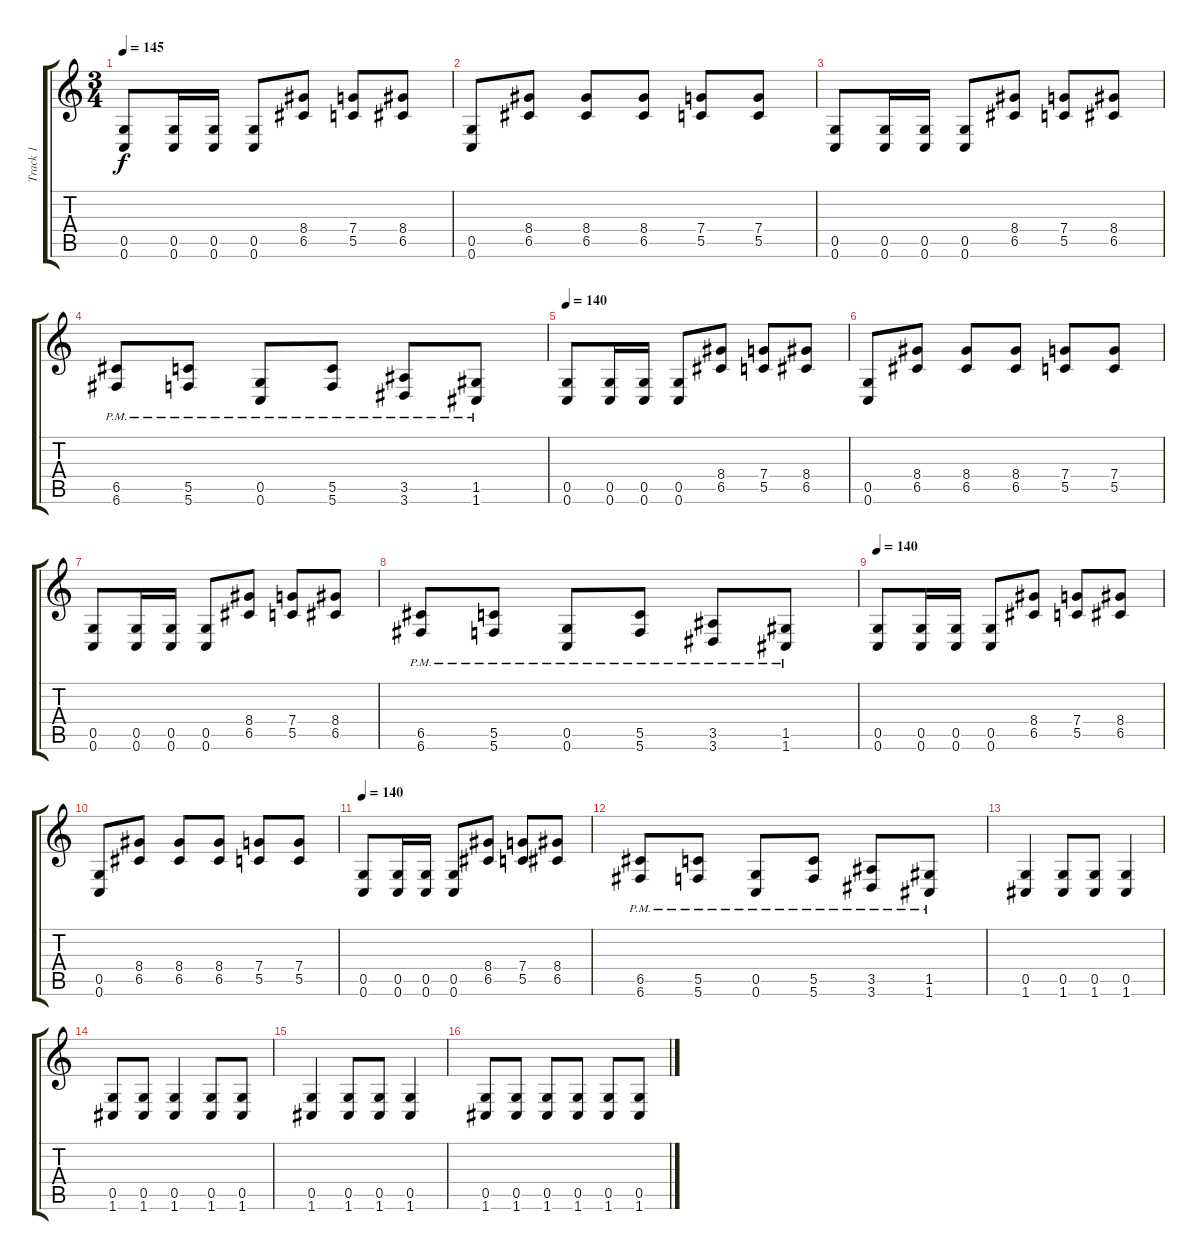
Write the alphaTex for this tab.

\track ("Track 1" "Track 1") {instrument distortionguitar}
\staff {score tabs}
\tuning (D4 A3 F3 C3 G2 C2) {hide}
\ts (3 4)
\tempo 145
\clef g2
\ks c
(0.5 0.6).8{dy f} (0.5 0.6).16 (0.5 0.6).16 (0.5 0.6).8 (8.4 6.5).8 (7.4 5.5).8 (8.4 6.5).8 |
(0.5 0.6).8 (8.4 6.5).8 (8.4 6.5).8 (8.4 6.5).8 (7.4 5.5).8 (7.4 5.5).8 |
(0.5 0.6).8 (0.5 0.6).16 (0.5 0.6).16 (0.5 0.6).8 (8.4 6.5).8 (7.4 5.5).8 (8.4 6.5).8 |
(6.5{pm} 6.6{pm}).8 (5.5{pm} 5.6{pm}).8 (0.5{pm} 0.6{pm}).8 (5.5{pm} 5.6{pm}).8 (3.5{pm} 3.6{pm}).8 (1.5{pm} 1.6{pm}).8 |
\tempo 140
(0.5 0.6).8 (0.5 0.6).16 (0.5 0.6).16 (0.5 0.6).8 (8.4 6.5).8 (7.4 5.5).8 (8.4 6.5).8 |
(0.5 0.6).8 (8.4 6.5).8 (8.4 6.5).8 (8.4 6.5).8 (7.4 5.5).8 (7.4 5.5).8 |
(0.5 0.6).8 (0.5 0.6).16 (0.5 0.6).16 (0.5 0.6).8 (8.4 6.5).8 (7.4 5.5).8 (8.4 6.5).8 |
(6.5{pm} 6.6{pm}).8 (5.5{pm} 5.6{pm}).8 (0.5{pm} 0.6{pm}).8 (5.5{pm} 5.6{pm}).8 (3.5{pm} 3.6{pm}).8 (1.5{pm} 1.6{pm}).8 |
\tempo 140
(0.5 0.6).8 (0.5 0.6).16 (0.5 0.6).16 (0.5 0.6).8 (8.4 6.5).8 (7.4 5.5).8 (8.4 6.5).8 |
(0.5 0.6).8 (8.4 6.5).8 (8.4 6.5).8 (8.4 6.5).8 (7.4 5.5).8 (7.4 5.5).8 |
\tempo 140
(0.5 0.6).8 (0.5 0.6).16 (0.5 0.6).16 (0.5 0.6).8 (8.4 6.5).8 (7.4 5.5).8 (8.4 6.5).8 |
(6.5{pm} 6.6{pm}).8 (5.5{pm} 5.6{pm}).8 (0.5{pm} 0.6{pm}).8 (5.5{pm} 5.6{pm}).8 (3.5{pm} 3.6{pm}).8 (1.5{pm} 1.6{pm}).8 |
(0.5 1.6).4 (0.5 1.6).8 (0.5 1.6).8 (0.5 1.6).4 |
(0.5 1.6).8 (0.5 1.6).8 (0.5 1.6).4 (0.5 1.6).8 (0.5 1.6).8 |
(0.5 1.6).4 (0.5 1.6).8 (0.5 1.6).8 (0.5 1.6).4 |
(0.5 1.6).8 (0.5 1.6).8 (0.5 1.6).8 (0.5 1.6).8 (0.5 1.6).8 (0.5 1.6).8
